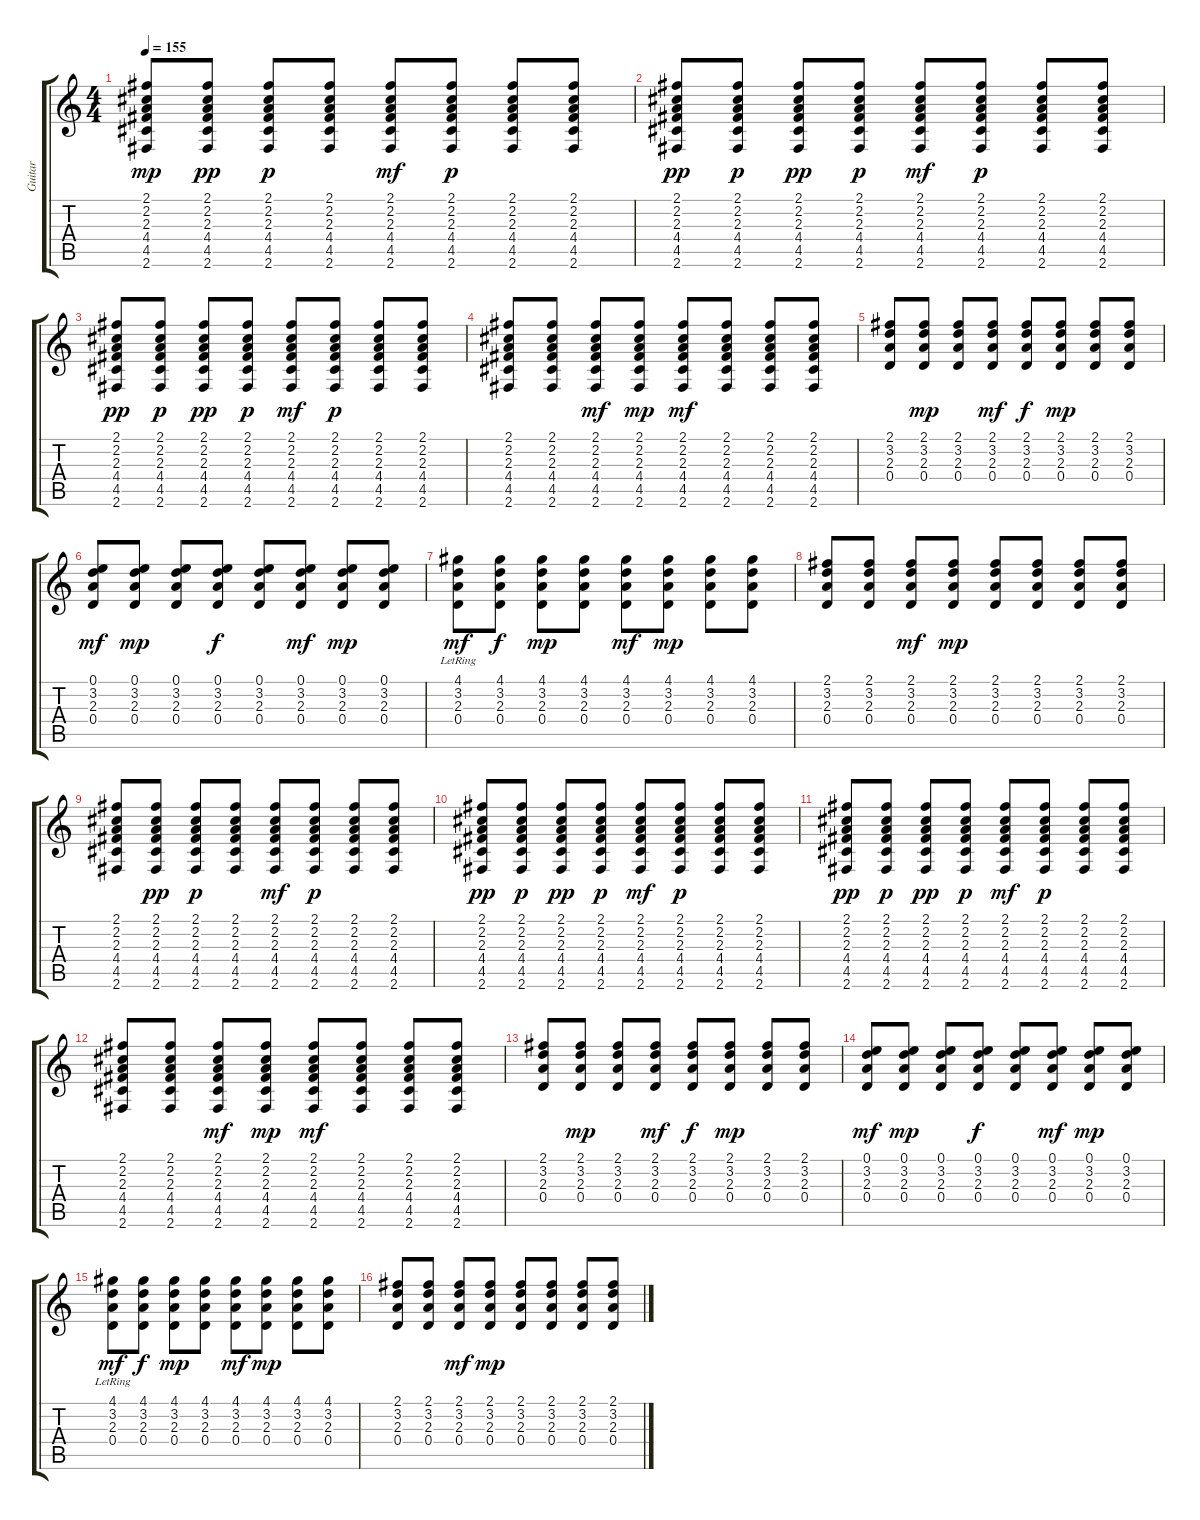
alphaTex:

\track ("Guitar" "Guitar") {instrument acousticguitarsteel}
\staff {score tabs}
\tuning (E4 B3 G3 D3 A2 E2) {hide}
\ts (4 4)
\tempo 155
\clef g2
\ks c
(2.1 2.2 2.3 4.4 4.5 2.6).8{dy mp instrument acousticguitarsteel} (2.1 2.2 2.3 4.4 4.5 2.6).8{dy pp} (2.1 2.2 2.3 4.4 4.5 2.6).8{dy p} (2.1 2.2 2.3 4.4 4.5 2.6).8 (2.1 2.2 2.3 4.4 4.5 2.6).8{dy mf} (2.1 2.2 2.3 4.4 4.5 2.6).8{dy p} (2.1 2.2 2.3 4.4 4.5 2.6).8 (2.1 2.2 2.3 4.4 4.5 2.6).8 |
(2.1 2.2 2.3 4.4 4.5 2.6).8{dy pp} (2.1 2.2 2.3 4.4 4.5 2.6).8{dy p} (2.1 2.2 2.3 4.4 4.5 2.6).8{dy pp} (2.1 2.2 2.3 4.4 4.5 2.6).8{dy p} (2.1 2.2 2.3 4.4 4.5 2.6).8{dy mf} (2.1 2.2 2.3 4.4 4.5 2.6).8{dy p} (2.1 2.2 2.3 4.4 4.5 2.6).8 (2.1 2.2 2.3 4.4 4.5 2.6).8 |
(2.1 2.2 2.3 4.4 4.5 2.6).8{dy pp} (2.1 2.2 2.3 4.4 4.5 2.6).8{dy p} (2.1 2.2 2.3 4.4 4.5 2.6).8{dy pp} (2.1 2.2 2.3 4.4 4.5 2.6).8{dy p} (2.1 2.2 2.3 4.4 4.5 2.6).8{dy mf} (2.1 2.2 2.3 4.4 4.5 2.6).8{dy p} (2.1 2.2 2.3 4.4 4.5 2.6).8 (2.1 2.2 2.3 4.4 4.5 2.6).8 |
(2.1 2.2 2.3 4.4 4.5 2.6).8 (2.1 2.2 2.3 4.4 4.5 2.6).8 (2.1 2.2 2.3 4.4 4.5 2.6).8{dy mf} (2.1 2.2 2.3 4.4 4.5 2.6).8{dy mp} (2.1 2.2 2.3 4.4 4.5 2.6).8{dy mf} (2.1 2.2 2.3 4.4 4.5 2.6).8 (2.1 2.2 2.3 4.4 4.5 2.6).8 (2.1 2.2 2.3 4.4 4.5 2.6).8 |
(2.1 3.2 2.3 0.4).8 (2.1 3.2 2.3 0.4).8{dy mp} (2.1 3.2 2.3 0.4).8 (2.1 3.2 2.3 0.4).8{dy mf} (2.1 3.2 2.3 0.4).8{dy f} (2.1 3.2 2.3 0.4).8{dy mp} (2.1 3.2 2.3 0.4).8 (2.1 3.2 2.3 0.4).8 |
(0.1 3.2 2.3 0.4).8{dy mf} (0.1 3.2 2.3 0.4).8{dy mp} (0.1 3.2 2.3 0.4).8 (0.1 3.2 2.3 0.4).8{dy f} (0.1 3.2 2.3 0.4).8 (0.1 3.2 2.3 0.4).8{dy mf} (0.1 3.2 2.3 0.4).8{dy mp} (0.1 3.2 2.3 0.4).8 |
(4.1 3.2{lr} 2.3 0.4).8{dy mf} (4.1 3.2 2.3 0.4).8{dy f} (4.1 3.2 2.3 0.4).8{dy mp} (4.1 3.2 2.3 0.4).8 (4.1 3.2 2.3 0.4).8{dy mf} (4.1 3.2 2.3 0.4).8{dy mp} (4.1 3.2 2.3 0.4).8 (4.1 3.2 2.3 0.4).8 |
(2.1 3.2 2.3 0.4).8 (2.1 3.2 2.3 0.4).8 (2.1 3.2 2.3 0.4).8{dy mf} (2.1 3.2 2.3 0.4).8{dy mp} (2.1 3.2 2.3 0.4).8 (2.1 3.2 2.3 0.4).8 (2.1 3.2 2.3 0.4).8 (2.1 3.2 2.3 0.4).8 |
(2.1 2.2 2.3 4.4 4.5 2.6).8 (2.1 2.2 2.3 4.4 4.5 2.6).8{dy pp} (2.1 2.2 2.3 4.4 4.5 2.6).8{dy p} (2.1 2.2 2.3 4.4 4.5 2.6).8 (2.1 2.2 2.3 4.4 4.5 2.6).8{dy mf} (2.1 2.2 2.3 4.4 4.5 2.6).8{dy p} (2.1 2.2 2.3 4.4 4.5 2.6).8 (2.1 2.2 2.3 4.4 4.5 2.6).8 |
(2.1 2.2 2.3 4.4 4.5 2.6).8{dy pp} (2.1 2.2 2.3 4.4 4.5 2.6).8{dy p} (2.1 2.2 2.3 4.4 4.5 2.6).8{dy pp} (2.1 2.2 2.3 4.4 4.5 2.6).8{dy p} (2.1 2.2 2.3 4.4 4.5 2.6).8{dy mf} (2.1 2.2 2.3 4.4 4.5 2.6).8{dy p} (2.1 2.2 2.3 4.4 4.5 2.6).8 (2.1 2.2 2.3 4.4 4.5 2.6).8 |
(2.1 2.2 2.3 4.4 4.5 2.6).8{dy pp} (2.1 2.2 2.3 4.4 4.5 2.6).8{dy p} (2.1 2.2 2.3 4.4 4.5 2.6).8{dy pp} (2.1 2.2 2.3 4.4 4.5 2.6).8{dy p} (2.1 2.2 2.3 4.4 4.5 2.6).8{dy mf} (2.1 2.2 2.3 4.4 4.5 2.6).8{dy p} (2.1 2.2 2.3 4.4 4.5 2.6).8 (2.1 2.2 2.3 4.4 4.5 2.6).8 |
(2.1 2.2 2.3 4.4 4.5 2.6).8 (2.1 2.2 2.3 4.4 4.5 2.6).8 (2.1 2.2 2.3 4.4 4.5 2.6).8{dy mf} (2.1 2.2 2.3 4.4 4.5 2.6).8{dy mp} (2.1 2.2 2.3 4.4 4.5 2.6).8{dy mf} (2.1 2.2 2.3 4.4 4.5 2.6).8 (2.1 2.2 2.3 4.4 4.5 2.6).8 (2.1 2.2 2.3 4.4 4.5 2.6).8 |
(2.1 3.2 2.3 0.4).8 (2.1 3.2 2.3 0.4).8{dy mp} (2.1 3.2 2.3 0.4).8 (2.1 3.2 2.3 0.4).8{dy mf} (2.1 3.2 2.3 0.4).8{dy f} (2.1 3.2 2.3 0.4).8{dy mp} (2.1 3.2 2.3 0.4).8 (2.1 3.2 2.3 0.4).8 |
(0.1 3.2 2.3 0.4).8{dy mf} (0.1 3.2 2.3 0.4).8{dy mp} (0.1 3.2 2.3 0.4).8 (0.1 3.2 2.3 0.4).8{dy f} (0.1 3.2 2.3 0.4).8 (0.1 3.2 2.3 0.4).8{dy mf} (0.1 3.2 2.3 0.4).8{dy mp} (0.1 3.2 2.3 0.4).8 |
(4.1 3.2{lr} 2.3 0.4).8{dy mf} (4.1 3.2 2.3 0.4).8{dy f} (4.1 3.2 2.3 0.4).8{dy mp} (4.1 3.2 2.3 0.4).8 (4.1 3.2 2.3 0.4).8{dy mf} (4.1 3.2 2.3 0.4).8{dy mp} (4.1 3.2 2.3 0.4).8 (4.1 3.2 2.3 0.4).8 |
(2.1 3.2 2.3 0.4).8 (2.1 3.2 2.3 0.4).8 (2.1 3.2 2.3 0.4).8{dy mf} (2.1 3.2 2.3 0.4).8{dy mp} (2.1 3.2 2.3 0.4).8 (2.1 3.2 2.3 0.4).8 (2.1 3.2 2.3 0.4).8 (2.1 3.2 2.3 0.4).8
